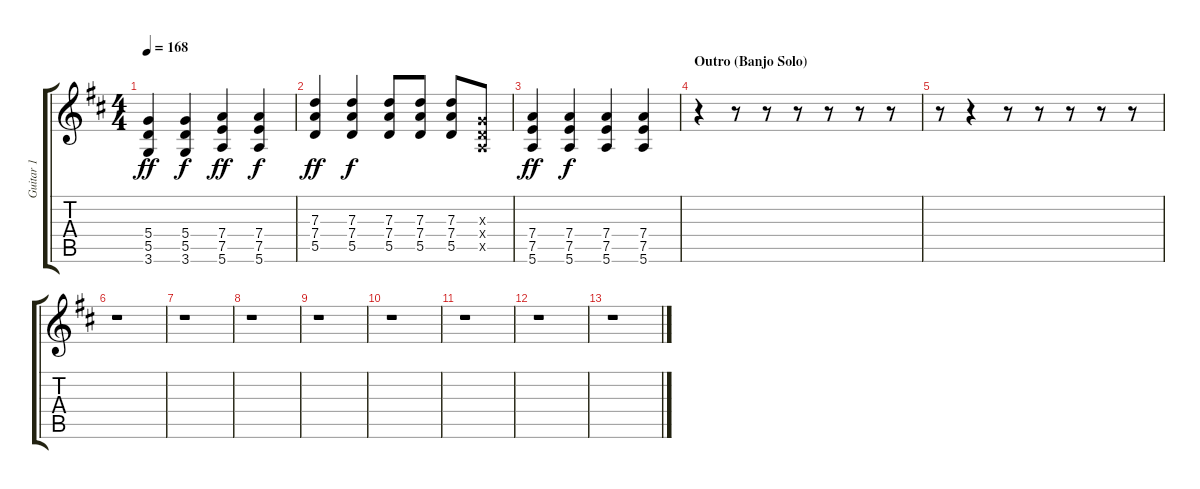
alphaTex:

\track ("Guitar 1" "Guitar 1") {instrument overdrivenguitar}
\staff {score tabs}
\tuning (E4 B3 G3 D3 A2 E2) {hide}
\ts (4 4)
\tempo 168
\clef g2
\ks d
(5.4 5.5 3.6).4{dy ff} (5.4 5.5 3.6).4{dy f} (7.4 7.5 5.6).4{dy ff} (7.4 7.5 5.6).4{dy f} |
(7.3 7.4 5.5).4{dy ff} (7.3 7.4 5.5).4{dy f} (7.3 7.4 5.5).8 (7.3 7.4 5.5).8 (7.3 7.4 5.5).8 (0.3{x} 0.4{x} 0.5{x}).8 |
(7.4 7.5 5.6).4{dy ff} (7.4 7.5 5.6).4{dy f} (7.4 7.5 5.6).4 (7.4 7.5 5.6).4 |
\section ("" "Outro (Banjo Solo)")
r.4 r.8 r.8 r.8 r.8 r.8 r.8 |
r.8 r.4 r.8 r.8 r.8 r.8 r.8 |
r.1 |
r.1 |
r.1 |
r.1 |
r.1 |
r.1 |
r.1 |
r.1
